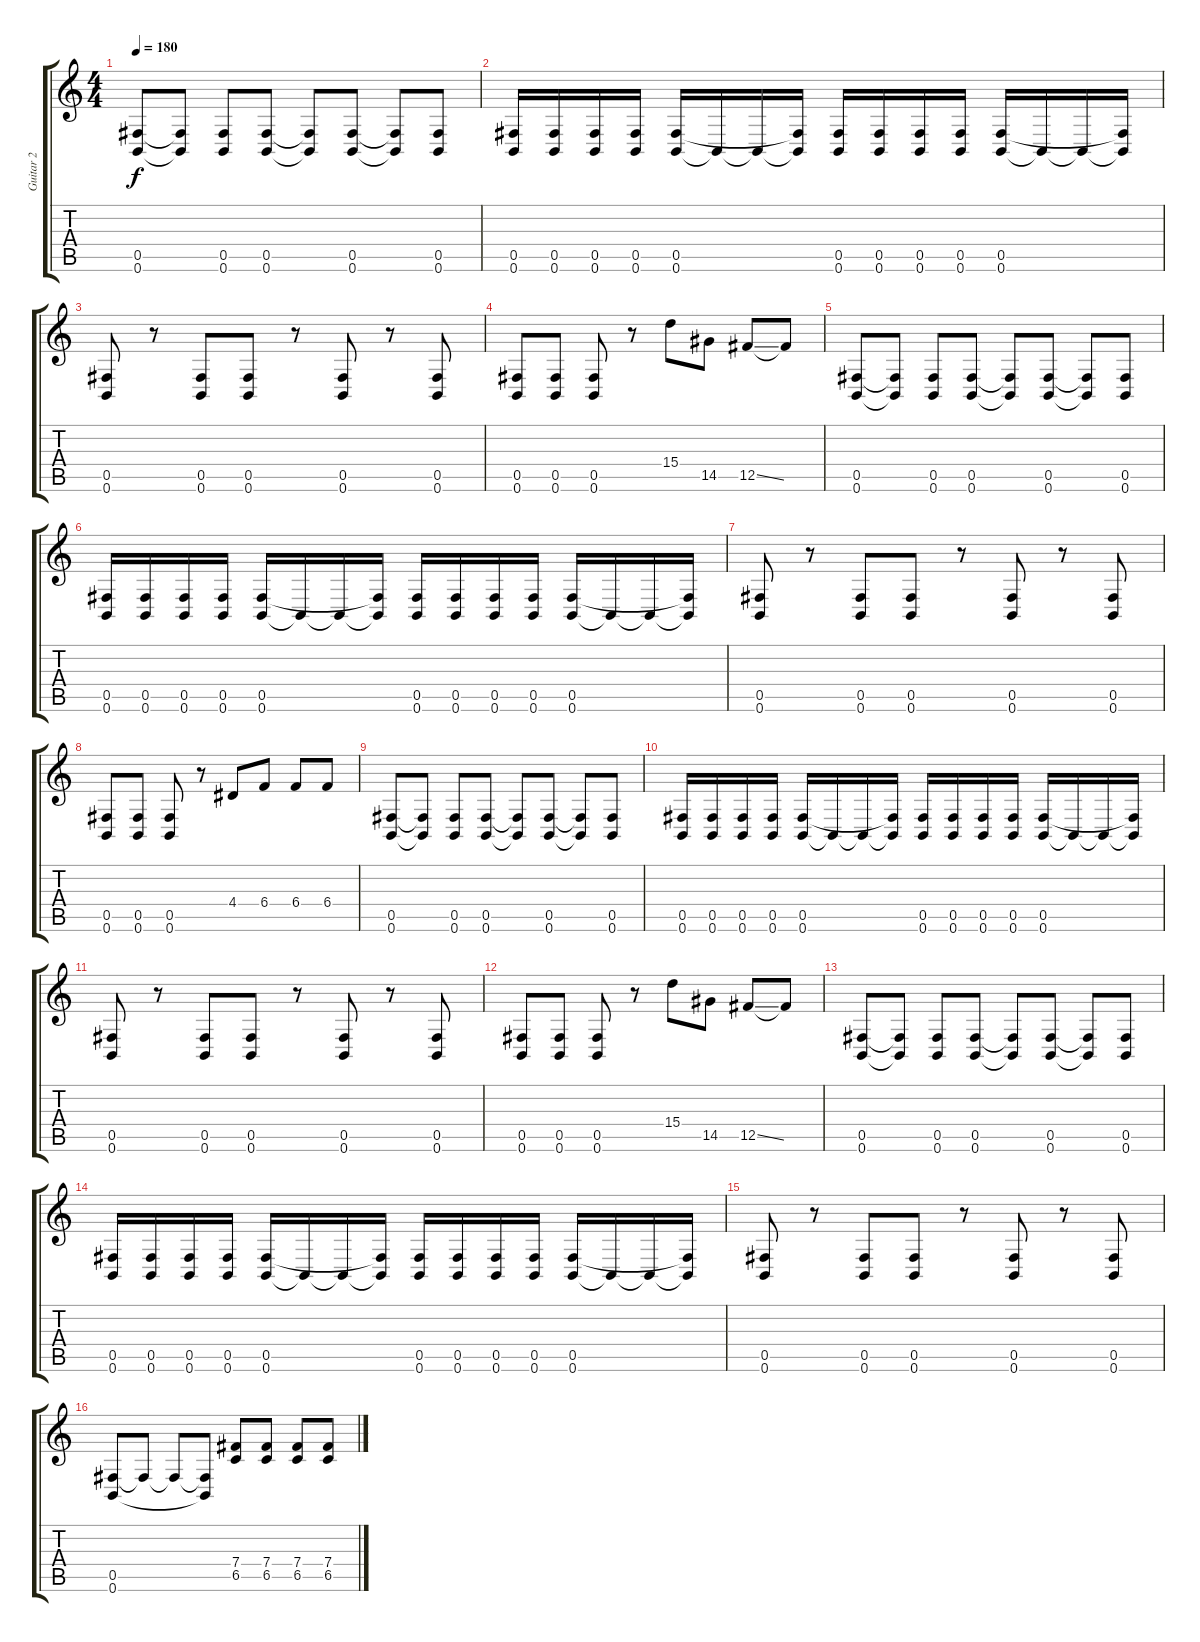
\track ("Guitar 2" "Guitar 2") {instrument overdrivenguitar}
\staff {score tabs}
\tuning (Db4 Ab3 E3 B2 Gb2 B1) {hide}
\ts (4 4)
\tempo 180
\clef g2
\ks c
(0.5 0.6).8{dy f} (0.5{t} 0.6{t}).8 (0.5 0.6).8 (0.5 0.6).8 (0.5{t} 0.6{t}).8 (0.5 0.6).8 (0.5{t} 0.6{t}).8 (0.5 0.6).8 |
(0.5 0.6).16 (0.5 0.6).16 (0.5 0.6).16 (0.5 0.6).16 (0.5 0.6).16 0.6{t}.16 0.6{t}.16 (0.5{t} 0.6{t}).16 (0.5 0.6).16 (0.5 0.6).16 (0.5 0.6).16 (0.5 0.6).16 (0.5 0.6).16 0.6{t}.16 0.6{t}.16 (0.5{t} 0.6{t}).16 |
(0.5 0.6).8 r.8 (0.5 0.6).8 (0.5 0.6).8 r.8 (0.5 0.6).8 r.8 (0.5 0.6).8 |
(0.5 0.6).8 (0.5 0.6).8 (0.5 0.6).8 r.8 15.4.8 14.5.8 12.5{ss}.8 12.5{t}.8 |
(0.5 0.6).8 (0.5{t} 0.6{t}).8 (0.5 0.6).8 (0.5 0.6).8 (0.5{t} 0.6{t}).8 (0.5 0.6).8 (0.5{t} 0.6{t}).8 (0.5 0.6).8 |
(0.5 0.6).16 (0.5 0.6).16 (0.5 0.6).16 (0.5 0.6).16 (0.5 0.6).16 0.6{t}.16 0.6{t}.16 (0.5{t} 0.6{t}).16 (0.5 0.6).16 (0.5 0.6).16 (0.5 0.6).16 (0.5 0.6).16 (0.5 0.6).16 0.6{t}.16 0.6{t}.16 (0.5{t} 0.6{t}).16 |
(0.5 0.6).8 r.8 (0.5 0.6).8 (0.5 0.6).8 r.8 (0.5 0.6).8 r.8 (0.5 0.6).8 |
(0.5 0.6).8 (0.5 0.6).8 (0.5 0.6).8 r.8 4.4.8 6.4.8 6.4.8 6.4.8 |
(0.5 0.6).8 (0.5{t} 0.6{t}).8 (0.5 0.6).8 (0.5 0.6).8 (0.5{t} 0.6{t}).8 (0.5 0.6).8 (0.5{t} 0.6{t}).8 (0.5 0.6).8 |
(0.5 0.6).16 (0.5 0.6).16 (0.5 0.6).16 (0.5 0.6).16 (0.5 0.6).16 0.6{t}.16 0.6{t}.16 (0.5{t} 0.6{t}).16 (0.5 0.6).16 (0.5 0.6).16 (0.5 0.6).16 (0.5 0.6).16 (0.5 0.6).16 0.6{t}.16 0.6{t}.16 (0.5{t} 0.6{t}).16 |
(0.5 0.6).8 r.8 (0.5 0.6).8 (0.5 0.6).8 r.8 (0.5 0.6).8 r.8 (0.5 0.6).8 |
(0.5 0.6).8 (0.5 0.6).8 (0.5 0.6).8 r.8 15.4.8 14.5.8 12.5{ss}.8 12.5{t}.8 |
(0.5 0.6).8 (0.5{t} 0.6{t}).8 (0.5 0.6).8 (0.5 0.6).8 (0.5{t} 0.6{t}).8 (0.5 0.6).8 (0.5{t} 0.6{t}).8 (0.5 0.6).8 |
(0.5 0.6).16 (0.5 0.6).16 (0.5 0.6).16 (0.5 0.6).16 (0.5 0.6).16 0.6{t}.16 0.6{t}.16 (0.5{t} 0.6{t}).16 (0.5 0.6).16 (0.5 0.6).16 (0.5 0.6).16 (0.5 0.6).16 (0.5 0.6).16 0.6{t}.16 0.6{t}.16 (0.5{t} 0.6{t}).16 |
(0.5 0.6).8 r.8 (0.5 0.6).8 (0.5 0.6).8 r.8 (0.5 0.6).8 r.8 (0.5 0.6).8 |
(0.5 0.6).8 0.5{t}.8 0.5{t}.8 (0.5{t} 0.6{t}).8 (7.4 6.5).8 (7.4 6.5).8 (7.4 6.5).8 (7.4 6.5).8
